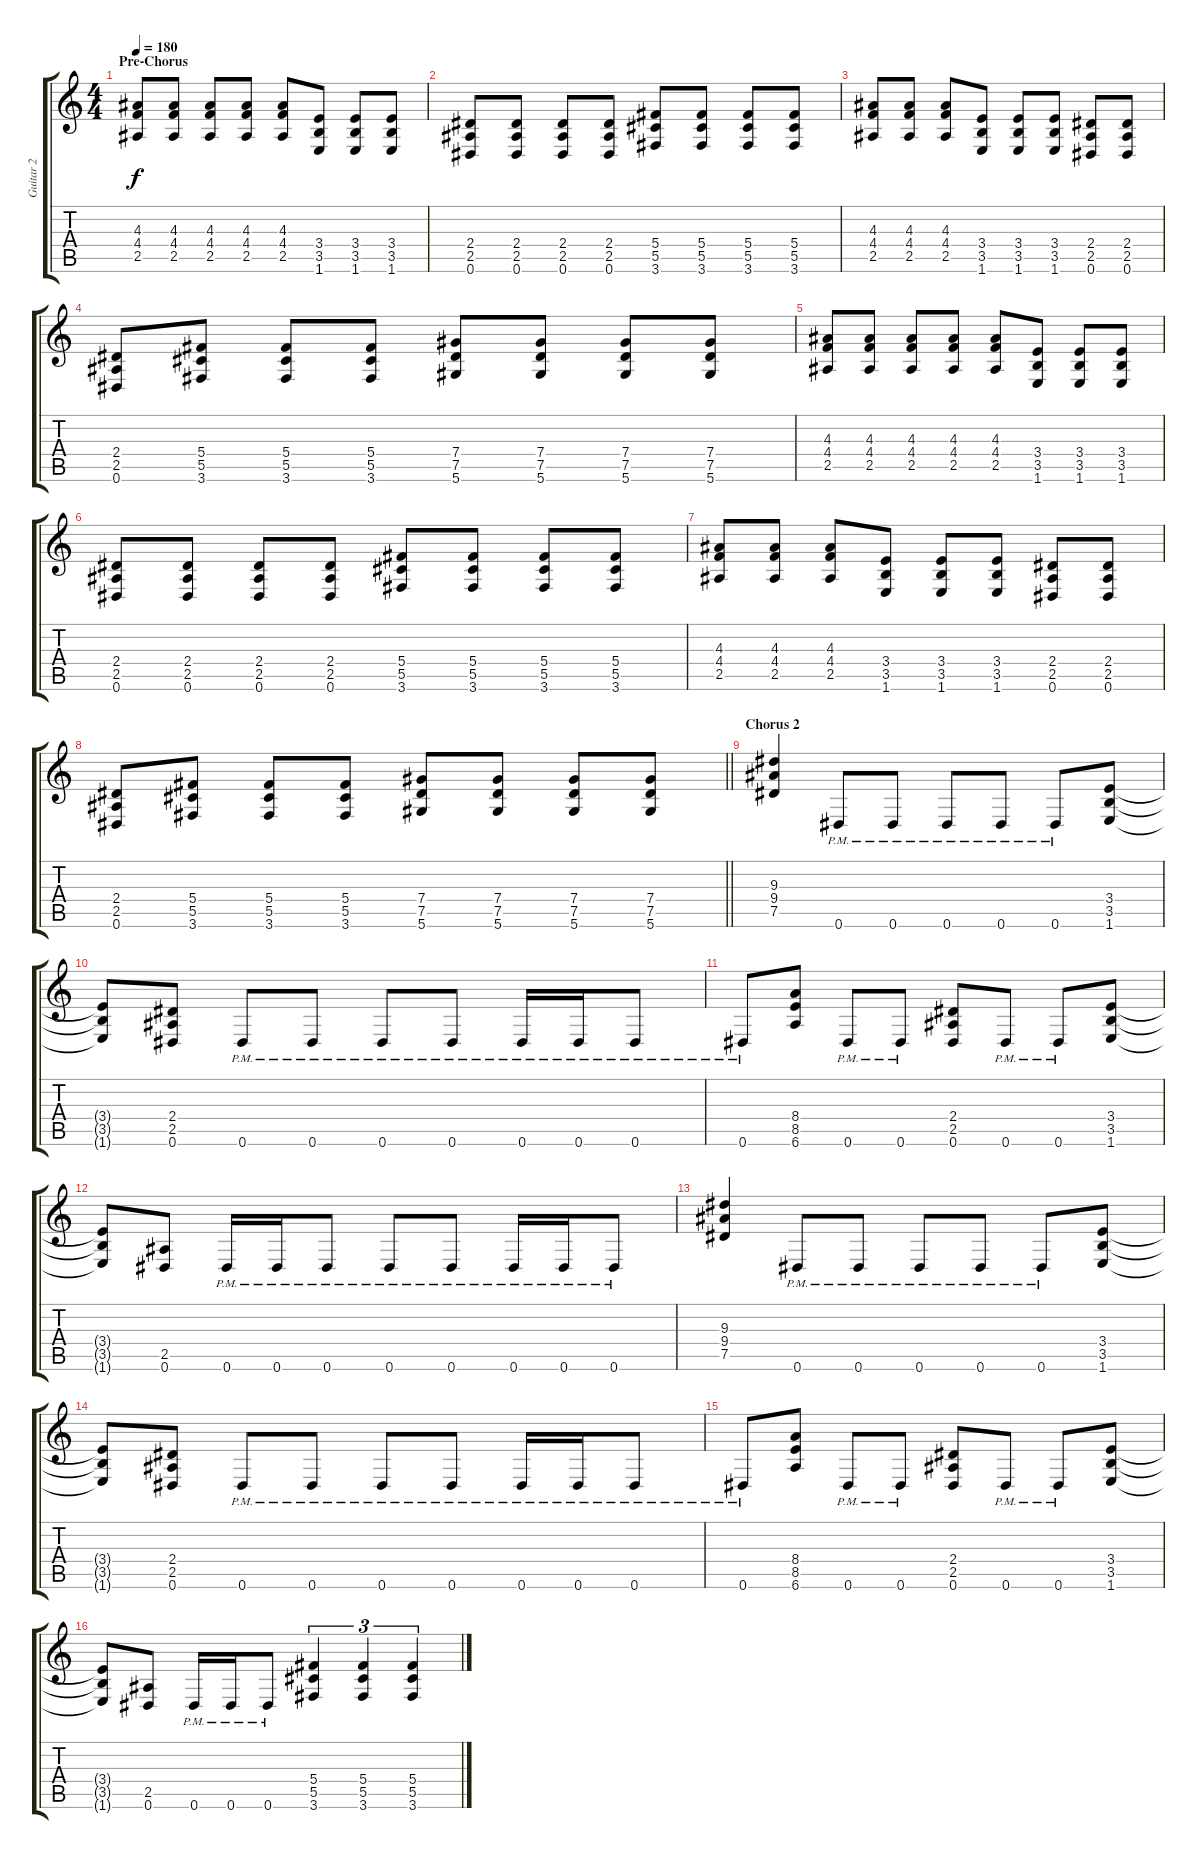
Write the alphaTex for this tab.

\track ("Guitar 2" "Guitar 2") {instrument distortionguitar}
\staff {score tabs}
\tuning (Eb4 Bb3 Gb3 Db3 Ab2 Eb2) {hide}
\ts (4 4)
\section ("" "Pre-Chorus")
\tempo 180
\clef g2
\ks c
(4.3 4.4 2.5).8{dy f} (4.3 4.4 2.5).8 (4.3 4.4 2.5).8 (4.3 4.4 2.5).8 (4.3 4.4 2.5).8 (3.4 3.5 1.6).8 (3.4 3.5 1.6).8 (3.4 3.5 1.6).8 |
(2.4 2.5 0.6).8 (2.4 2.5 0.6).8 (2.4 2.5 0.6).8 (2.4 2.5 0.6).8 (5.4 5.5 3.6).8 (5.4 5.5 3.6).8 (5.4 5.5 3.6).8 (5.4 5.5 3.6).8 |
(4.3 4.4 2.5).8 (4.3 4.4 2.5).8 (4.3 4.4 2.5).8 (3.4 3.5 1.6).8 (3.4 3.5 1.6).8 (3.4 3.5 1.6).8 (2.4 2.5 0.6).8 (2.4 2.5 0.6).8 |
(2.4 2.5 0.6).8 (5.4 5.5 3.6).8 (5.4 5.5 3.6).8 (5.4 5.5 3.6).8 (7.4 7.5 5.6).8 (7.4 7.5 5.6).8 (7.4 7.5 5.6).8 (7.4 7.5 5.6).8 |
(4.3 4.4 2.5).8 (4.3 4.4 2.5).8 (4.3 4.4 2.5).8 (4.3 4.4 2.5).8 (4.3 4.4 2.5).8 (3.4 3.5 1.6).8 (3.4 3.5 1.6).8 (3.4 3.5 1.6).8 |
(2.4 2.5 0.6).8 (2.4 2.5 0.6).8 (2.4 2.5 0.6).8 (2.4 2.5 0.6).8 (5.4 5.5 3.6).8 (5.4 5.5 3.6).8 (5.4 5.5 3.6).8 (5.4 5.5 3.6).8 |
(4.3 4.4 2.5).8 (4.3 4.4 2.5).8 (4.3 4.4 2.5).8 (3.4 3.5 1.6).8 (3.4 3.5 1.6).8 (3.4 3.5 1.6).8 (2.4 2.5 0.6).8 (2.4 2.5 0.6).8 |
\barLineRight lightlight
(2.4 2.5 0.6).8 (5.4 5.5 3.6).8 (5.4 5.5 3.6).8 (5.4 5.5 3.6).8 (7.4 7.5 5.6).8 (7.4 7.5 5.6).8 (7.4 7.5 5.6).8 (7.4 7.5 5.6).8 |
\section ("" "Chorus 2")
(9.3 9.4 7.5).4 0.6{pm}.8 0.6{pm}.8 0.6{pm}.8 0.6{pm}.8 0.6{pm}.8 (3.4 3.5 1.6).8 |
(3.4{t} 3.5{t} 1.6{t}).8 (2.4 2.5 0.6).8 0.6{pm}.8 0.6{pm}.8 0.6{pm}.8 0.6{pm}.8 0.6{pm}.16 0.6{pm}.16 0.6{pm}.8 |
0.6{pm}.8 (8.4 8.5 6.6).8 0.6{pm}.8 0.6{pm}.8 (2.4 2.5 0.6).8 0.6{pm}.8 0.6{pm}.8 (3.4 3.5 1.6).8 |
(3.4{t} 3.5{t} 1.6{t}).8 (2.5 0.6).8 0.6{pm}.16 0.6{pm}.16 0.6{pm}.8 0.6{pm}.8 0.6{pm}.8 0.6{pm}.16 0.6{pm}.16 0.6{pm}.8 |
(9.3 9.4 7.5).4 0.6{pm}.8 0.6{pm}.8 0.6{pm}.8 0.6{pm}.8 0.6{pm}.8 (3.4 3.5 1.6).8 |
(3.4{t} 3.5{t} 1.6{t}).8 (2.4 2.5 0.6).8 0.6{pm}.8 0.6{pm}.8 0.6{pm}.8 0.6{pm}.8 0.6{pm}.16 0.6{pm}.16 0.6{pm}.8 |
0.6{pm}.8 (8.4 8.5 6.6).8 0.6{pm}.8 0.6{pm}.8 (2.4 2.5 0.6).8 0.6{pm}.8 0.6{pm}.8 (3.4 3.5 1.6).8 |
(3.4{t} 3.5{t} 1.6{t}).8 (2.5 0.6).8 0.6{pm}.16 0.6{pm}.16 0.6{pm}.8 (5.4 5.5 3.6).4{tu (3 2)} (5.4 5.5 3.6).4{tu (3 2)} (5.4 5.5 3.6).4{tu (3 2)}
